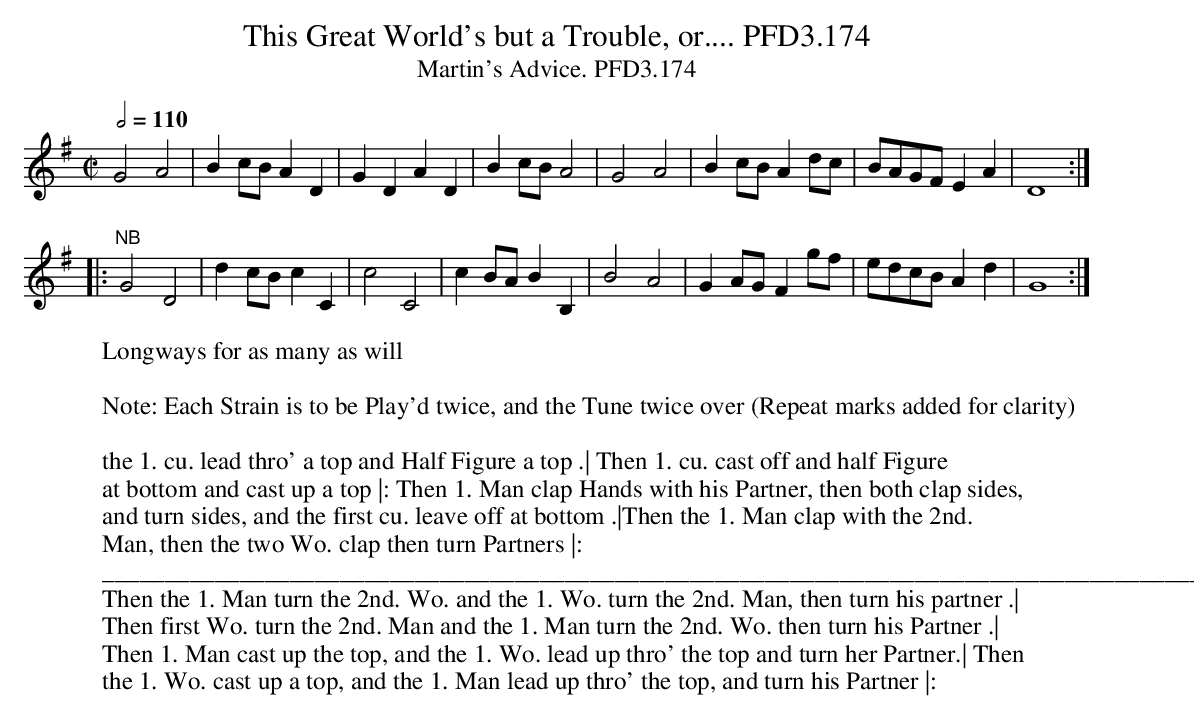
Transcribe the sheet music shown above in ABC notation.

X:1
T:This Great World's but a Trouble, or.... PFD3.174
T:Martin's Advice. PFD3.174
W:Longways for as many as will
M:C|
L:1/8
Q:1/2=110
K:G
G4 A4|B2cB A2D2|G2D2 A2D2|B2cB A4|G4 A4|B2cB A2dc|BAGF E2A2|D8:|
|:"NB"G4 D4|d2cB c2C2|c4 C4|c2BA B2B,2|B4 A4|G2AG F2gf|edcB A2d2|G8:|
W:
W:Note: Each Strain is to be Play'd twice, and the Tune twice over (Repeat marks added for clarity)
W:
W:the 1. cu. lead thro' a top and Half Figure a top .| Then 1. cu. cast off and half Figure
W:at bottom and cast up a top |: Then 1. Man clap Hands with his Partner, then both clap sides,
W:and turn sides, and the first cu. leave off at bottom .|Then the 1. Man clap with the 2nd.
W:Man, then the two Wo. clap then turn Partners |:
W:_____________________________________________________________________________________________
W:Then the 1. Man turn the 2nd. Wo. and the 1. Wo. turn the 2nd. Man, then turn his partner .|
W:Then first Wo. turn the 2nd. Man and the 1. Man turn the 2nd. Wo. then turn his Partner .|
W:Then 1. Man cast up the top, and the 1. Wo. lead up thro' the top and turn her Partner.| Then
W:the 1. Wo. cast up a top, and the 1. Man lead up thro' the top, and turn his Partner |:
